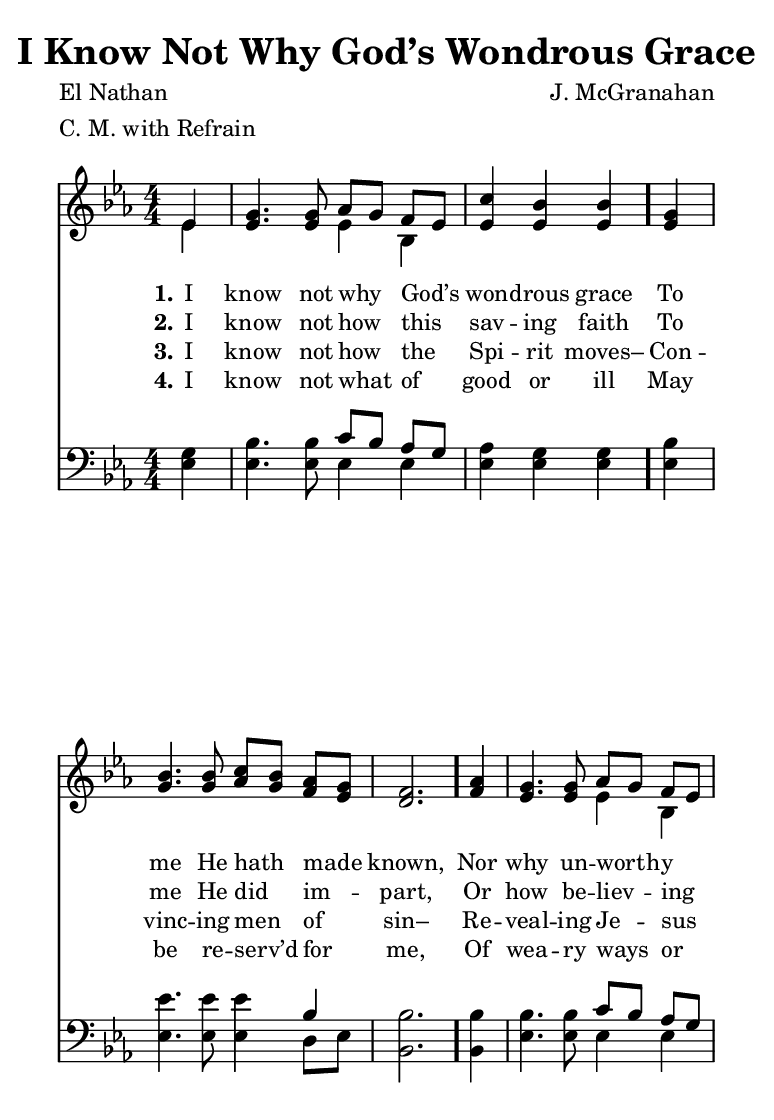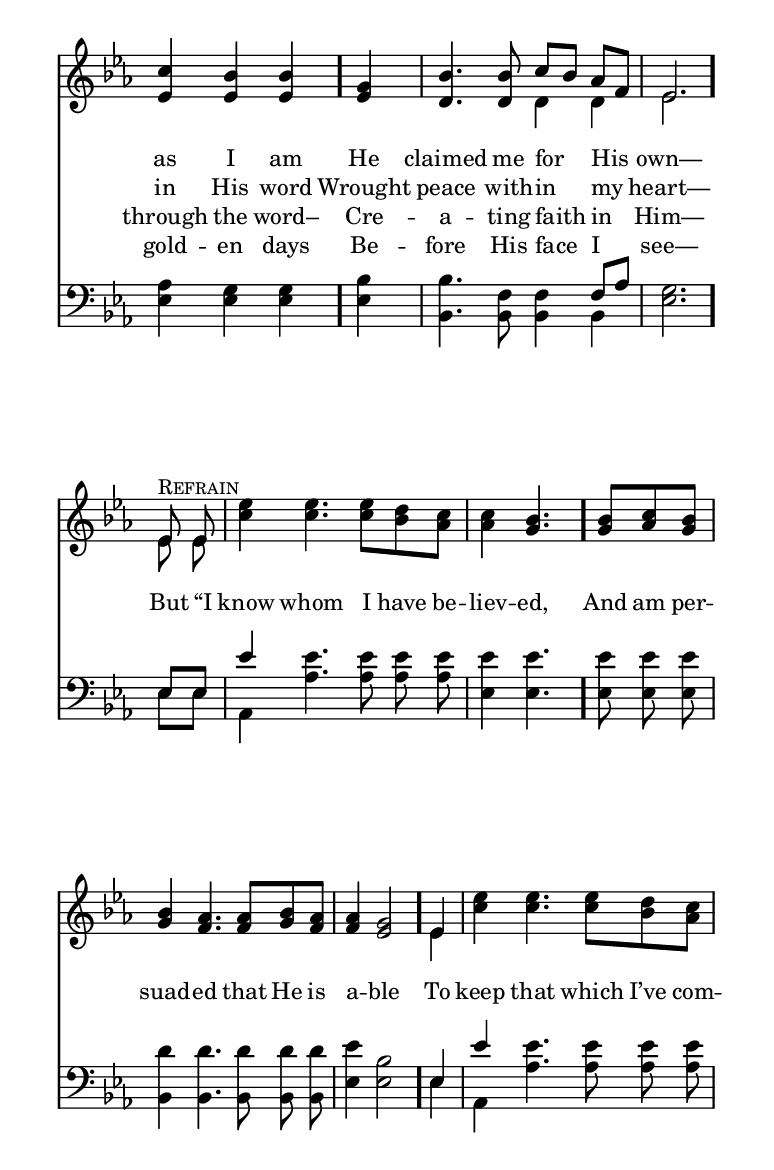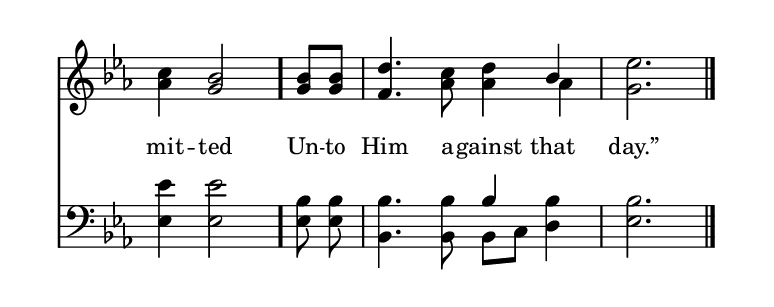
\include "common/global.ily"
\paper {
  \include "common/paper.ily"
  systems-per-page = ##f
}

\header{
  hymnnumber = "167"
  title = "I Know Not Why God’s Wondrous Grace"
  tunename = ""
  meter = "C. M. with Refrain"
  poet = "El Nathan"
  composer = "J. McGranahan"
  %copyright = ""
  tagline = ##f
}

global = {
  \include "common/overrides.ily"
  \override Staff.TimeSignature.style = #'numbered
  \time 4/4
  \override Score.MetronomeMark.transparent = ##t % hide all fermata changes too
  \tempo 4=90
  \key ees \major
  \partial 4
  \autoBeamOff
}

notesSoprano = {
\global
\relative c' {
  
  ees4 | g4. g8 aes[ g] f[ ees] | c'4 bes bes
  g4 | bes4. bes8 c[ bes] aes[ g] | f2.
  aes4 | g4. g8 aes[ g] f[ ees] | c'4 bes bes
  g4 | bes4. bes8 c[ bes] aes[ f] | ees2.

  << s^\markup { \small \caps "Refrain" }
  { ees8 ees | ees'4 ees4. ees8 d c | c4 bes4. } >>
  bes8 c bes | bes4 aes4. aes8 bes aes | aes4 g2
  ees4 | ees'4 ees4. ees8 d c | c4 bes2
  bes8 bes | d4. c8 d4 bes | ees2.

  \bar "|."

}
}

notesAlto = {
\global
\relative e' {

  ees4 | ees4. ees8 ees4 bes | ees ees ees
  ees | g4. g8 aes[ g] f[ ees] d2.
  f4 | ees4. ees8 ees4 bes | ees ees ees
  ees4 | d4. d8 d4 d | ees2.

  ees8 ees | c'4 c4. c8 bes aes | aes4 g4.
  g8 aes g | g4 f4. f8 g f | f4 ees2
  ees4 | c'4 c4. c8 bes aes | aes4 g2
  g8 g | f4. aes8 aes4 aes | g2.

}
}

notesTenor = {
\global
\relative a {

  g4 | bes4. bes8 c[ bes] aes[ g] | aes4 g g
  bes4 | ees4. ees8 ees4 bes4 | bes2.
  bes4 | bes4. bes8 c[ bes] aes[ g] | aes4 g g
  bes4 | bes4. f8 f4 f8[ aes] | g2.

  ees8 ees | ees'4 ees4. ees8 ees ees | ees4 ees4.
  ees8 ees ees | d4 d4. d8 d d | ees4 bes2
  ees,4 | ees'4 ees4. ees8 ees ees | ees4 ees2
  bes8 bes | bes4. bes8 bes4 bes | bes2.

}
}

notesBass = {
\global
\relative f {

  ees4 | ees4. ees8 ees4 ees | ees ees ees
  ees4 | ees4. ees8 ees4 d8[ ees] | bes2.
  bes4 | ees4. ees8 ees4 ees | ees ees ees
  ees4 | bes4. bes8 bes4 bes | ees2.

  ees8 ees | aes,4 aes'4. aes8 aes aes | ees4 ees4.
  ees8 ees ees | bes4 bes4. bes8 bes bes | ees4 ees2
  ees4 | aes,4 aes'4. aes8 aes aes | ees4 ees2
  ees8 ees | bes4. bes8 bes8[ c] d4 | ees2.

}
}

Refrain = \lyricmode {

But “I know whom I have be -- liev -- ed, \bar "."
And am per -- suad -- ed that He is a -- ble \bar "."
To keep that which I’ve com -- mit -- ted \bar "."
Un -- to Him a -- gainst that day.” \bar "."

}

wordsA = \lyricmode {
\set stanza = "1."

I know not why God’s won -- drous grace \bar "."
To me He hath made known, \bar "."
Nor why un -- worth -- y as I am \bar "."
He claimed me for His own— \bar "."

}

wordsB = \lyricmode {
\set stanza = "2."

I know not how this sav -- ing faith
To me He did im -- part,
Or how be -- liev -- ing in His word
Wrought peace with -- in my heart—

\Refrain

}

wordsC = \lyricmode {
\set stanza = "3."

I know not how the Spi -- rit moves–
Con -- vinc -- ing men of sin–
Re -- veal -- ing Je -- sus through the word–
Cre -- a -- ting faith in Him—

}

wordsD = \lyricmode {
\set stanza = "4."

I know not what of good or ill
May be re -- serv’d for me,
Of wea -- ry ways or gold -- en days
Be -- fore His face I see—

}

\score {
  \context ChoirStaff <<
    \context Staff = upper <<
      \set ChoirStaff.systemStartDelimiter = #'SystemStartBar
      \set ChoirStaff.printPartCombineTexts = ##f
      \partcombine #'(2 . 9) \notesSoprano \notesAlto
      \context NullVoice = sopranos { \voiceOne << \notesSoprano >> }
      \context NullVoice = altos { \voiceTwo << \notesAlto >> }
      \context Lyrics = one   \lyricsto sopranos \wordsA
      \context Lyrics = two   \lyricsto sopranos \wordsB
      \context Lyrics = three \lyricsto sopranos \wordsC
      \context Lyrics = four  \lyricsto sopranos \wordsD
    >>
    \context Staff = men <<
      \clef bass
      \set ChoirStaff.printPartCombineTexts = ##f
      \partcombine #'(2 . 9) \notesTenor \notesBass
      \context NullVoice = tenors { \voiceOne << \notesTenor >> }
      \context NullVoice = basses { \voiceTwo << \notesBass >> }
    >>
  >>
  \layout {
    \include "common/layout.ily"
  }
  \midi{
    \include "common/midi.ily"
  }
}

\version "2.19.49"  % necessary for upgrading to future LilyPond versions.

% vi:set et ts=2 sw=2 ai nocindent syntax=lilypond:
